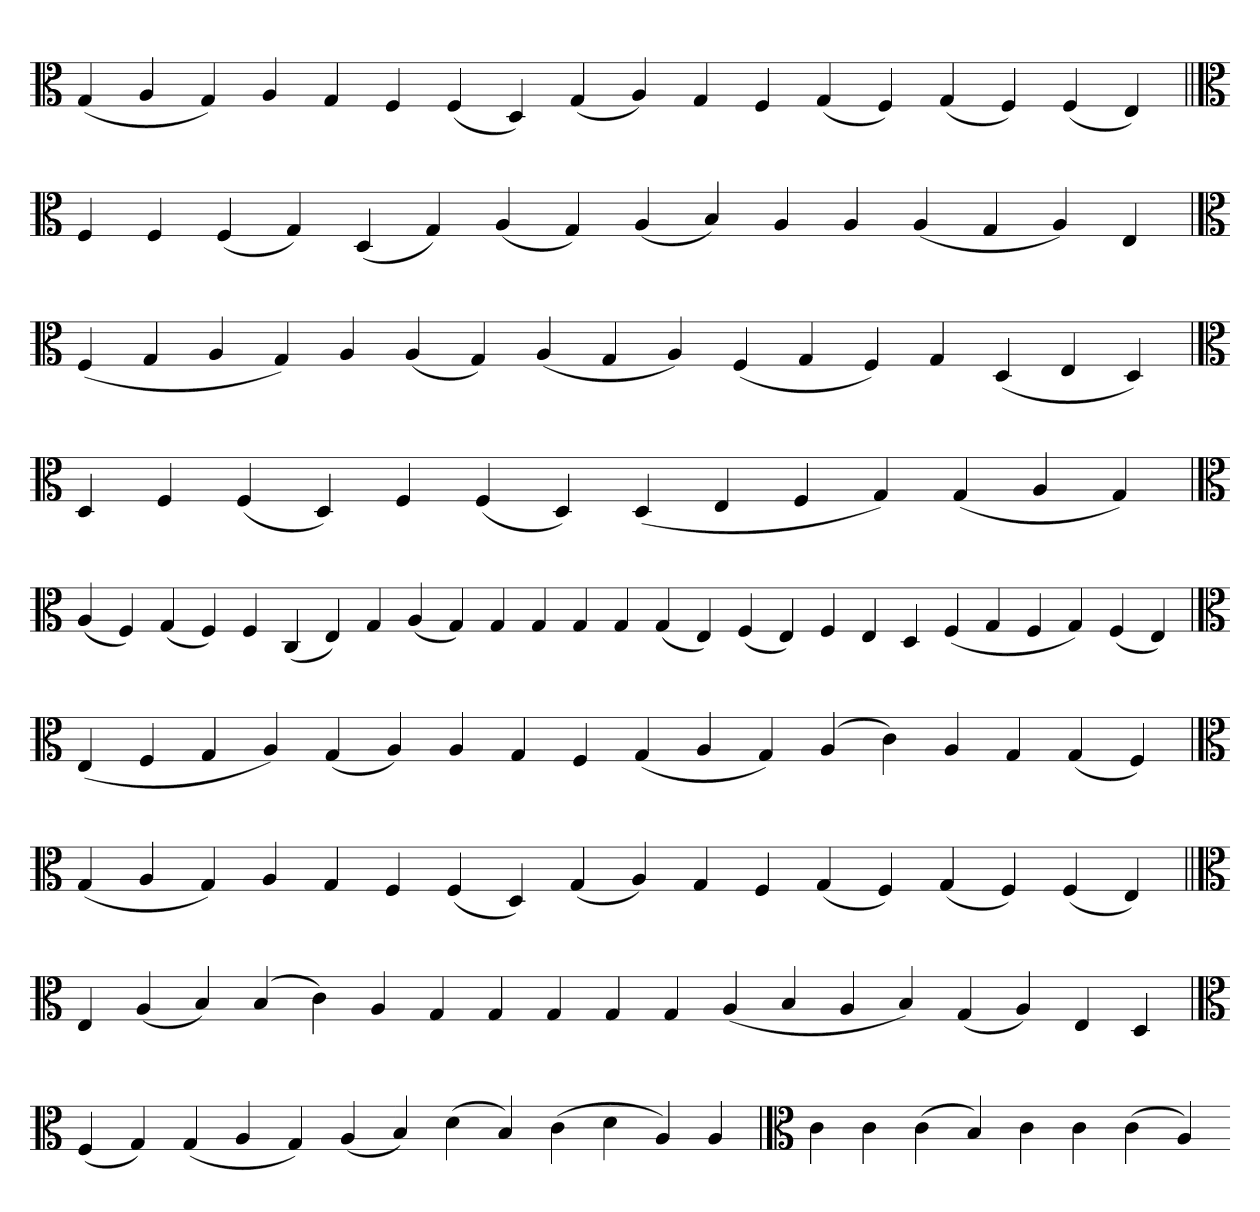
**kern
*part1
*staff1
*clefC3
=
(4G
4A
4G)
4A
4G
4F
(4F
4D)
(4G
4A)
4G
4F
(4G
4F)
(4G
4F)
(4F
4E)
=||
*clefC3
4F
4F
(4F
4G)
(4D
4G)
(4A
4G)
(4A
4B)
4A
4A
(4A
4G
4A)
4E
=`
*clefC3
(4F
4G
4A
4G)
4A
(4A
4G)
(4A
4G
4A)
(4F
4G
4F)
4G
(4D
4E
4D)
=
*clefC3
4D
4F
(4F
4D)
4F
(4F
4D)
(4D
4E
4F
4G)
(4G
4A
4G)
=`
*clefC3
(4A
4F)
(4G
4F)
4F
(4C
4E)
4G
(4A
4G)
4G
4G
4G
4G
(4G
4E)
(4F
4E)
4F
4E
4D
(4F
4G
4F
4G)
(4F
4E)
='
*clefC3
(4E
4F
4G
4A)
(4G
4A)
4A
4G
4F
(4G
4A
4G)
(4A
4c)
4A
4G
(4G
4F)
='
*clefC3
(4G
4A
4G)
4A
4G
4F
(4F
4D)
(4G
4A)
4G
4F
(4G
4F)
(4G
4F)
(4F
4E)
=||
*clefC3
4E
(4A
4B)
(4B
4c)
4A
4G
4G
4G
4G
4G
(4A
4B
4A
4B)
(4G
4A)
4E
4D
=`
*clefC3
(4F
4G)
(4G
4A
4G)
(4A
4B)
(4d
4B)
(4c
4d
4A)
4A
='
*clefC3
4c
4c
(4c
4B)
4c
4c
(4c
4A)
=-
*-
